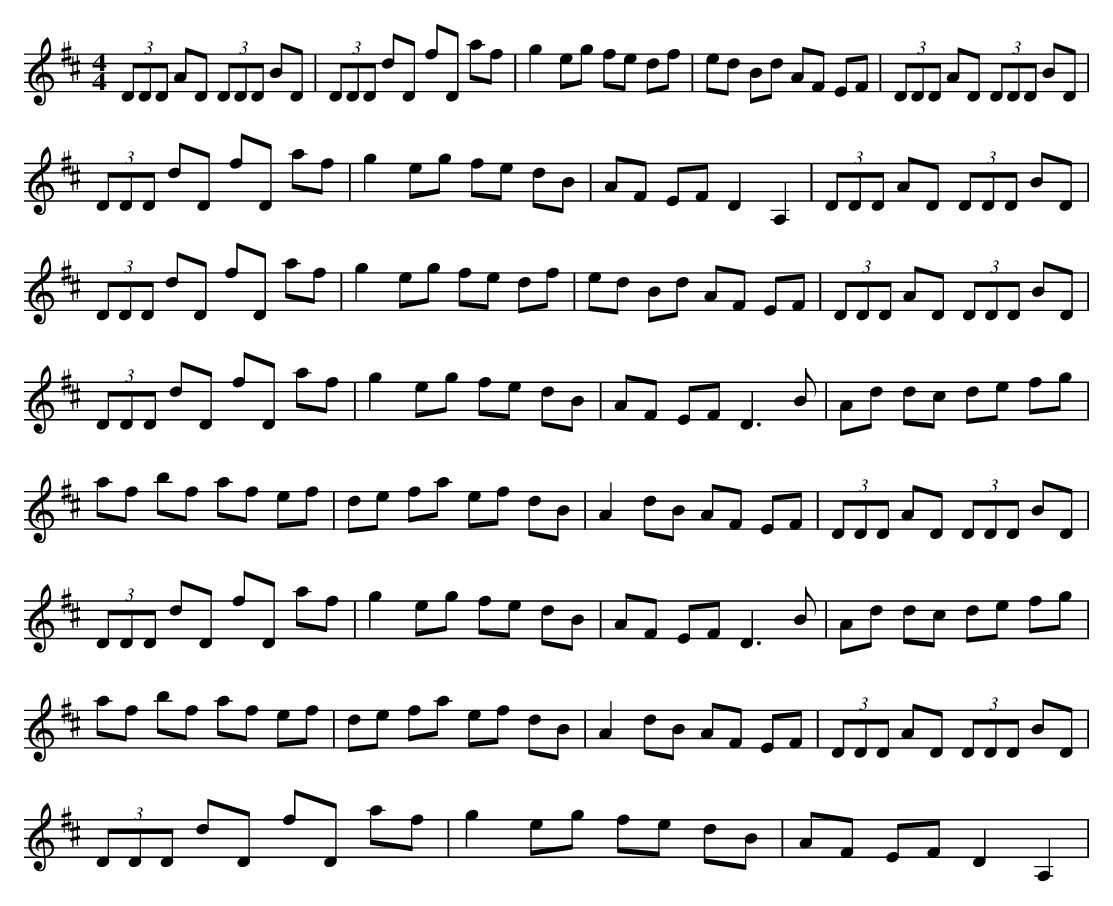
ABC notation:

X:1
M:4/4
K:D
(3DDD AD (3DDD BD|(3DDD dD fD af|g2 eg fe df|ed Bd AF EF|(3DDD AD (3DDD BD|
(3DDD dD fD af|g2 eg fe dB|AF EF D2 A,2|(3DDD AD (3DDD BD|
(3DDD dD fD af|g2 eg fe df|ed Bd AF EF|(3DDD AD (3DDD BD|
(3DDD dD fD af|g2 eg fe dB|AF EF2< D2B|Ad dc de fg|
af bf af ef|de fa ef dB|A2 dB AF EF|(3DDD AD (3DDD BD|
(3DDD dD fD af|g2 eg fe dB|AF EF2< D2B|Ad dc de fg|
af bf af ef|de fa ef dB|A2 dB AF EF|(3DDD AD (3DDD BD|
(3DDD dD fD af|g2 eg fe dB|AF EF D2 A,2|
